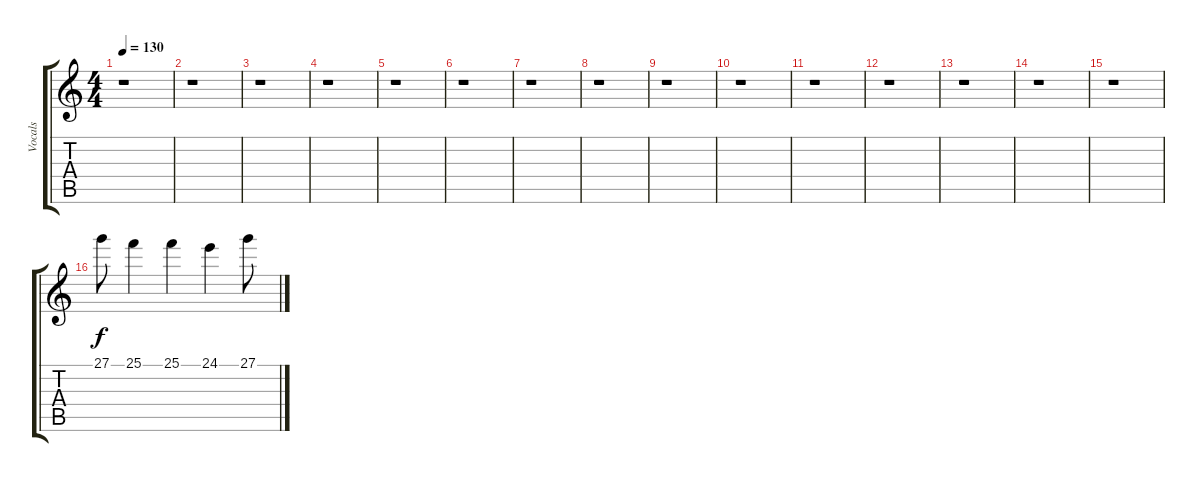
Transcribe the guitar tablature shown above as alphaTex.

\track ("Vocals" "Vocals") {instrument baritonesax}
\staff {score tabs}
\tuning (E4 B3 G3 D3 A2 E2) {hide}
\ts (4 4)
\tempo 130
\clef g2
\ks c
r.1{dy f} |
r.1 |
r.1 |
r.1 |
r.1 |
r.1 |
r.1 |
r.1 |
r.1 |
r.1 |
r.1 |
r.1 |
r.1 |
r.1 |
r.1 |
27.1.8 25.1.4 25.1.4 24.1.4 27.1.8
